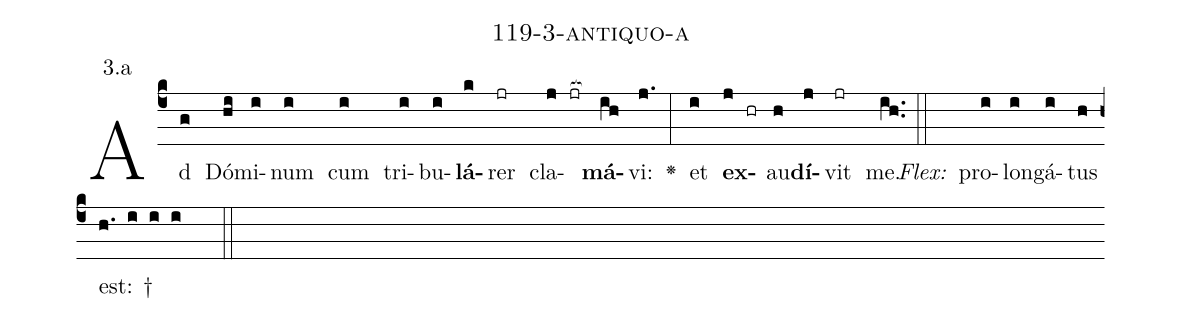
name: 119-3-antiquo-a;
annotation: 3.a;
%%
(c4)Ad(g) Dó(hi)mi(i)num(i) cum(i) tri(i)bu(i)<b>lá</b>(k)rer(jr) cla(j jr[ocb:1{])<b>má</b>(ih[ocb:0}])vi:(j.) <v>\greheightstar</v>(:) et(i) <b>ex</b>(j hr)au(h)<b>dí</b>(j)vit(jr) me.(ih..) (::)
<i>Flex:</i>()  pro(i)lon(i)gá(i)tus(h) est: †(h. i i i  ::)

%E(i) u(i) o(j) u(h) a(j) e.(ih..) (::)
